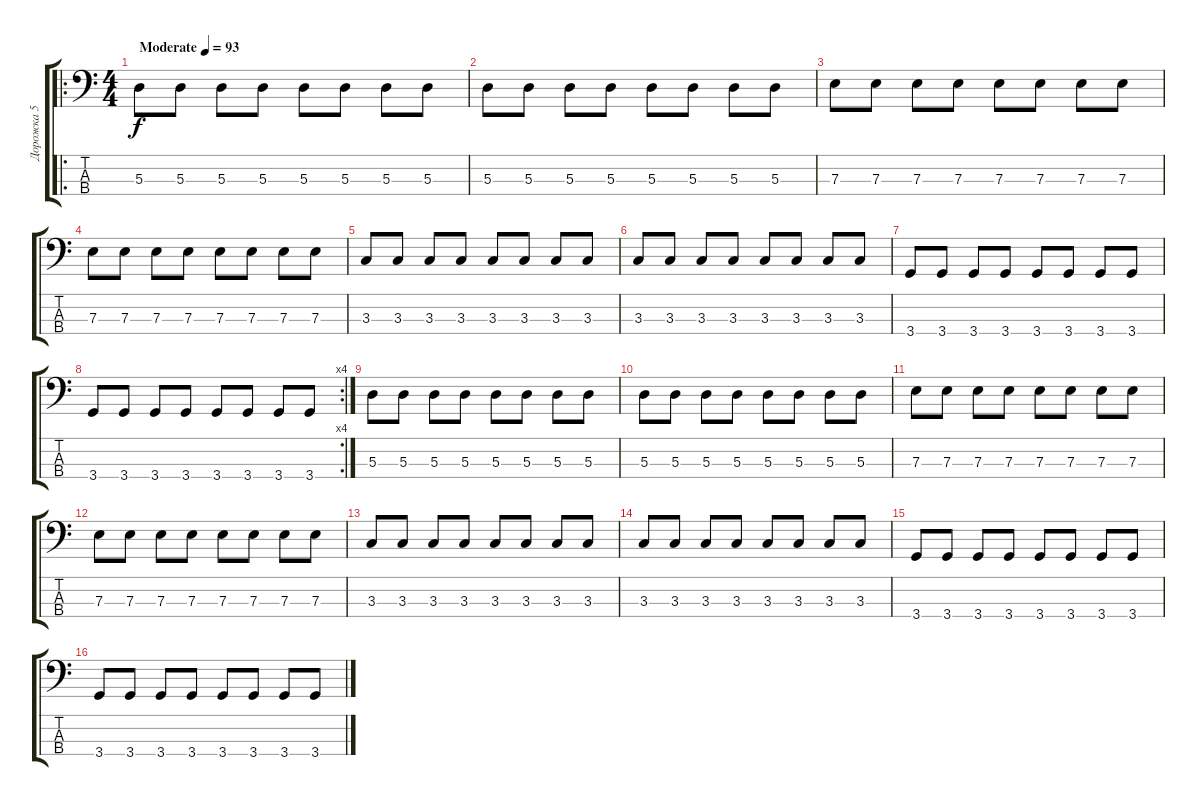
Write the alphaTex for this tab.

\track ("Дорожка 5" "Дорожка 5") {instrument electricbassfinger}
\staff {score tabs}
\tuning (G2 D2 A1 E1) {hide}
\ro
\ts (4 4)
\tempo (93 "Moderate")
\clef f4
\ks c
5.3.8{dy f instrument electricbassfinger} 5.3.8 5.3.8 5.3.8 5.3.8 5.3.8 5.3.8 5.3.8 |
5.3.8 5.3.8 5.3.8 5.3.8 5.3.8 5.3.8 5.3.8 5.3.8 |
7.3.8 7.3.8 7.3.8 7.3.8 7.3.8 7.3.8 7.3.8 7.3.8 |
7.3.8 7.3.8 7.3.8 7.3.8 7.3.8 7.3.8 7.3.8 7.3.8 |
3.3.8 3.3.8 3.3.8 3.3.8 3.3.8 3.3.8 3.3.8 3.3.8 |
3.3.8 3.3.8 3.3.8 3.3.8 3.3.8 3.3.8 3.3.8 3.3.8 |
3.4.8 3.4.8 3.4.8 3.4.8 3.4.8 3.4.8 3.4.8 3.4.8 |
\rc 4
3.4.8 3.4.8 3.4.8 3.4.8 3.4.8 3.4.8 3.4.8 3.4.8 |
5.3.8 5.3.8 5.3.8 5.3.8 5.3.8 5.3.8 5.3.8 5.3.8 |
5.3.8 5.3.8 5.3.8 5.3.8 5.3.8 5.3.8 5.3.8 5.3.8 |
7.3.8 7.3.8 7.3.8 7.3.8 7.3.8 7.3.8 7.3.8 7.3.8 |
7.3.8 7.3.8 7.3.8 7.3.8 7.3.8 7.3.8 7.3.8 7.3.8 |
3.3.8 3.3.8 3.3.8 3.3.8 3.3.8 3.3.8 3.3.8 3.3.8 |
3.3.8 3.3.8 3.3.8 3.3.8 3.3.8 3.3.8 3.3.8 3.3.8 |
3.4.8 3.4.8 3.4.8 3.4.8 3.4.8 3.4.8 3.4.8 3.4.8 |
3.4.8 3.4.8 3.4.8 3.4.8 3.4.8 3.4.8 3.4.8 3.4.8
